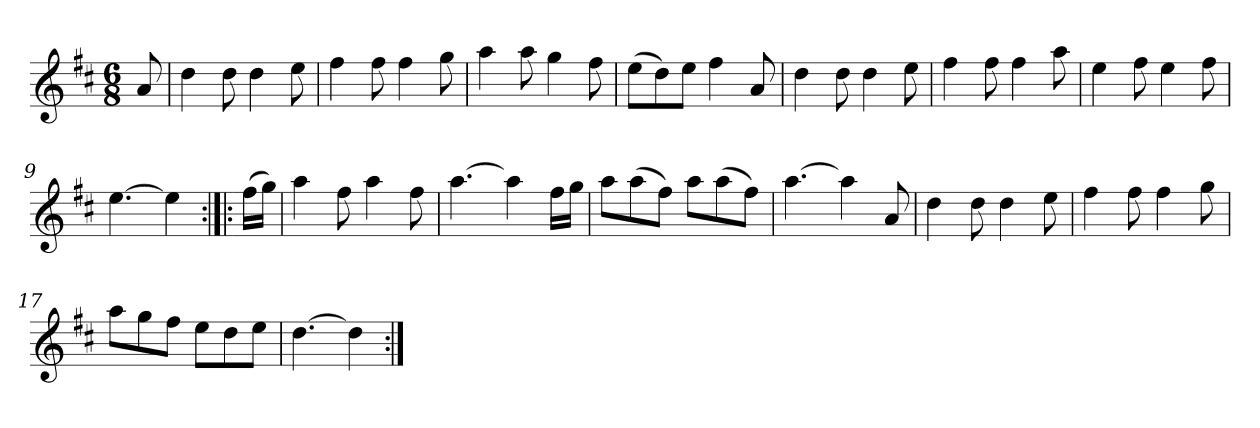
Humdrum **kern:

**kern
*part1
*staff1
*clefG2
*k[f#c#]
*D:
*M6/8
*MM150
=1
8a/
=2
4dd\
8dd\
4dd\
8ee\
=3
4ff#\
8ff#\
4ff#\
8gg\
=4
4aa\
8aa\
4gg\
8ff#\
=5
(>8ee\L
8dd\)
8ee\J
4ff#\
8a/
=6
4dd\
8dd\
4dd\
8ee\
=7
4ff#\
8ff#\
4ff#\
8aa\
=8
4ee\
8ff#\
4ee\
8ff#\
=9
[4.ee\
4ee\]
=10:|!|:
(>16ff#\LL
16gg\JJ)
!!LO:LB:g=z
=11
4aa\
8ff#\
4aa\
8ff#\
=12
[4.aa\
4aa\]
16ff#\LL
16gg\JJ
=13
8aa\L
(>8aa\
8ff#\J)
8aa\L
(>8aa\
8ff#\J)
=14
[4.aa\
4aa\]
8a/
=15
4dd\
8dd\
4dd\
8ee\
=16
4ff#\
8ff#\
4ff#\
8gg\
=17
8aa\L
8gg\
8ff#\J
8ee\L
8dd\
8ee\J
=18
[4.dd\
4dd\]
=:|!
*-
